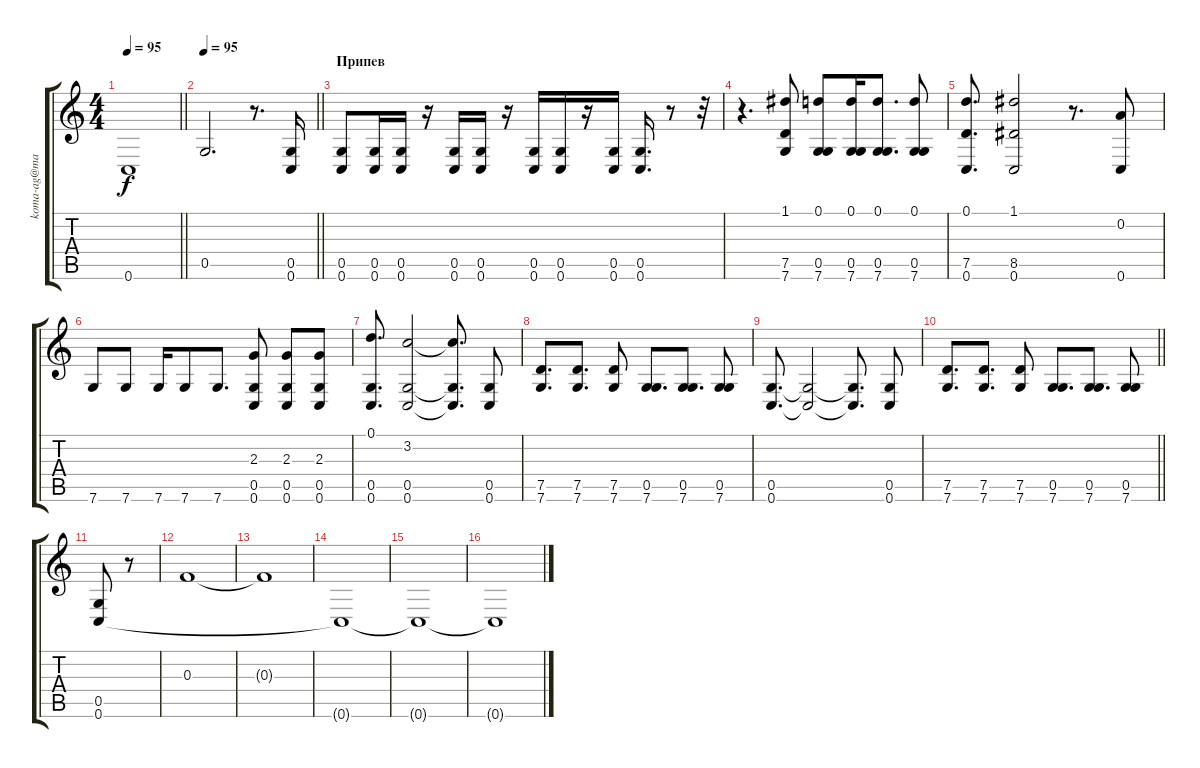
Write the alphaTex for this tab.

\track ("" "koma-ag@ma") {instrument acousticguitarsteel}
\staff {score tabs}
\tuning (D4 A3 F3 C3 G2 C2) {hide}
\ts (4 4)
\tempo 95
\clef g2
\barLineRight lightlight
\ks c
0.6{t}.1{dy f} |
\section ("" "")
\tempo 95
\barLineRight lightlight
0.5.2{d} r.8{d} (0.5 0.6).16 |
\section ("" "Припев")
(0.5 0.6).8 (0.5 0.6).16 (0.5 0.6).16 r.16 (0.5 0.6).16 (0.5 0.6).16 r.16 (0.5 0.6).16 (0.5 0.6).16 r.16 (0.5 0.6).16 (0.5 0.6).16{d} r.8 r.32 |
r.4{d} (1.1 7.5 7.6).8 (0.1 0.5 7.6).8 (0.1 0.5 7.6).16 (0.1 0.5 7.6).8{d} (0.1 0.5 7.6).8 |
(0.1 7.5 0.6).8{d} (1.1 8.5 0.6).2 r.8{d} (0.2 0.6).8 |
7.6.8 7.6.8 7.6.16 7.6.8 7.6.8{d} (2.3 0.5 0.6).8 (2.3 0.5 0.6).8 (2.3 0.5 0.6).8 |
(0.1 0.5 0.6).8{d} (3.2 0.5 0.6).2 (3.2{t} 0.5{t} 0.6{t}).8{d} (0.5 0.6).8 |
(7.5 7.6).8{d} (7.5 7.6).8{d} (7.5 7.6).8 (0.5 7.6).8{d} (0.5 7.6).8{d} (0.5 7.6).8 |
(0.5 0.6).8{d} (0.5{t} 0.6{t}).2 (0.5{t} 0.6{t}).8{d} (0.5 0.6).8 |
\barLineRight lightlight
(7.5 7.6).8{d} (7.5 7.6).8{d} (7.5 7.6).8 (0.5 7.6).8{d} (0.5 7.6).8{d} (0.5 7.6).8 |
(0.5 0.6).8 r.8 |
0.3.1 |
0.3{t}.1 |
0.6{t}.1 |
0.6{t}.1 |
0.6{t}.1
